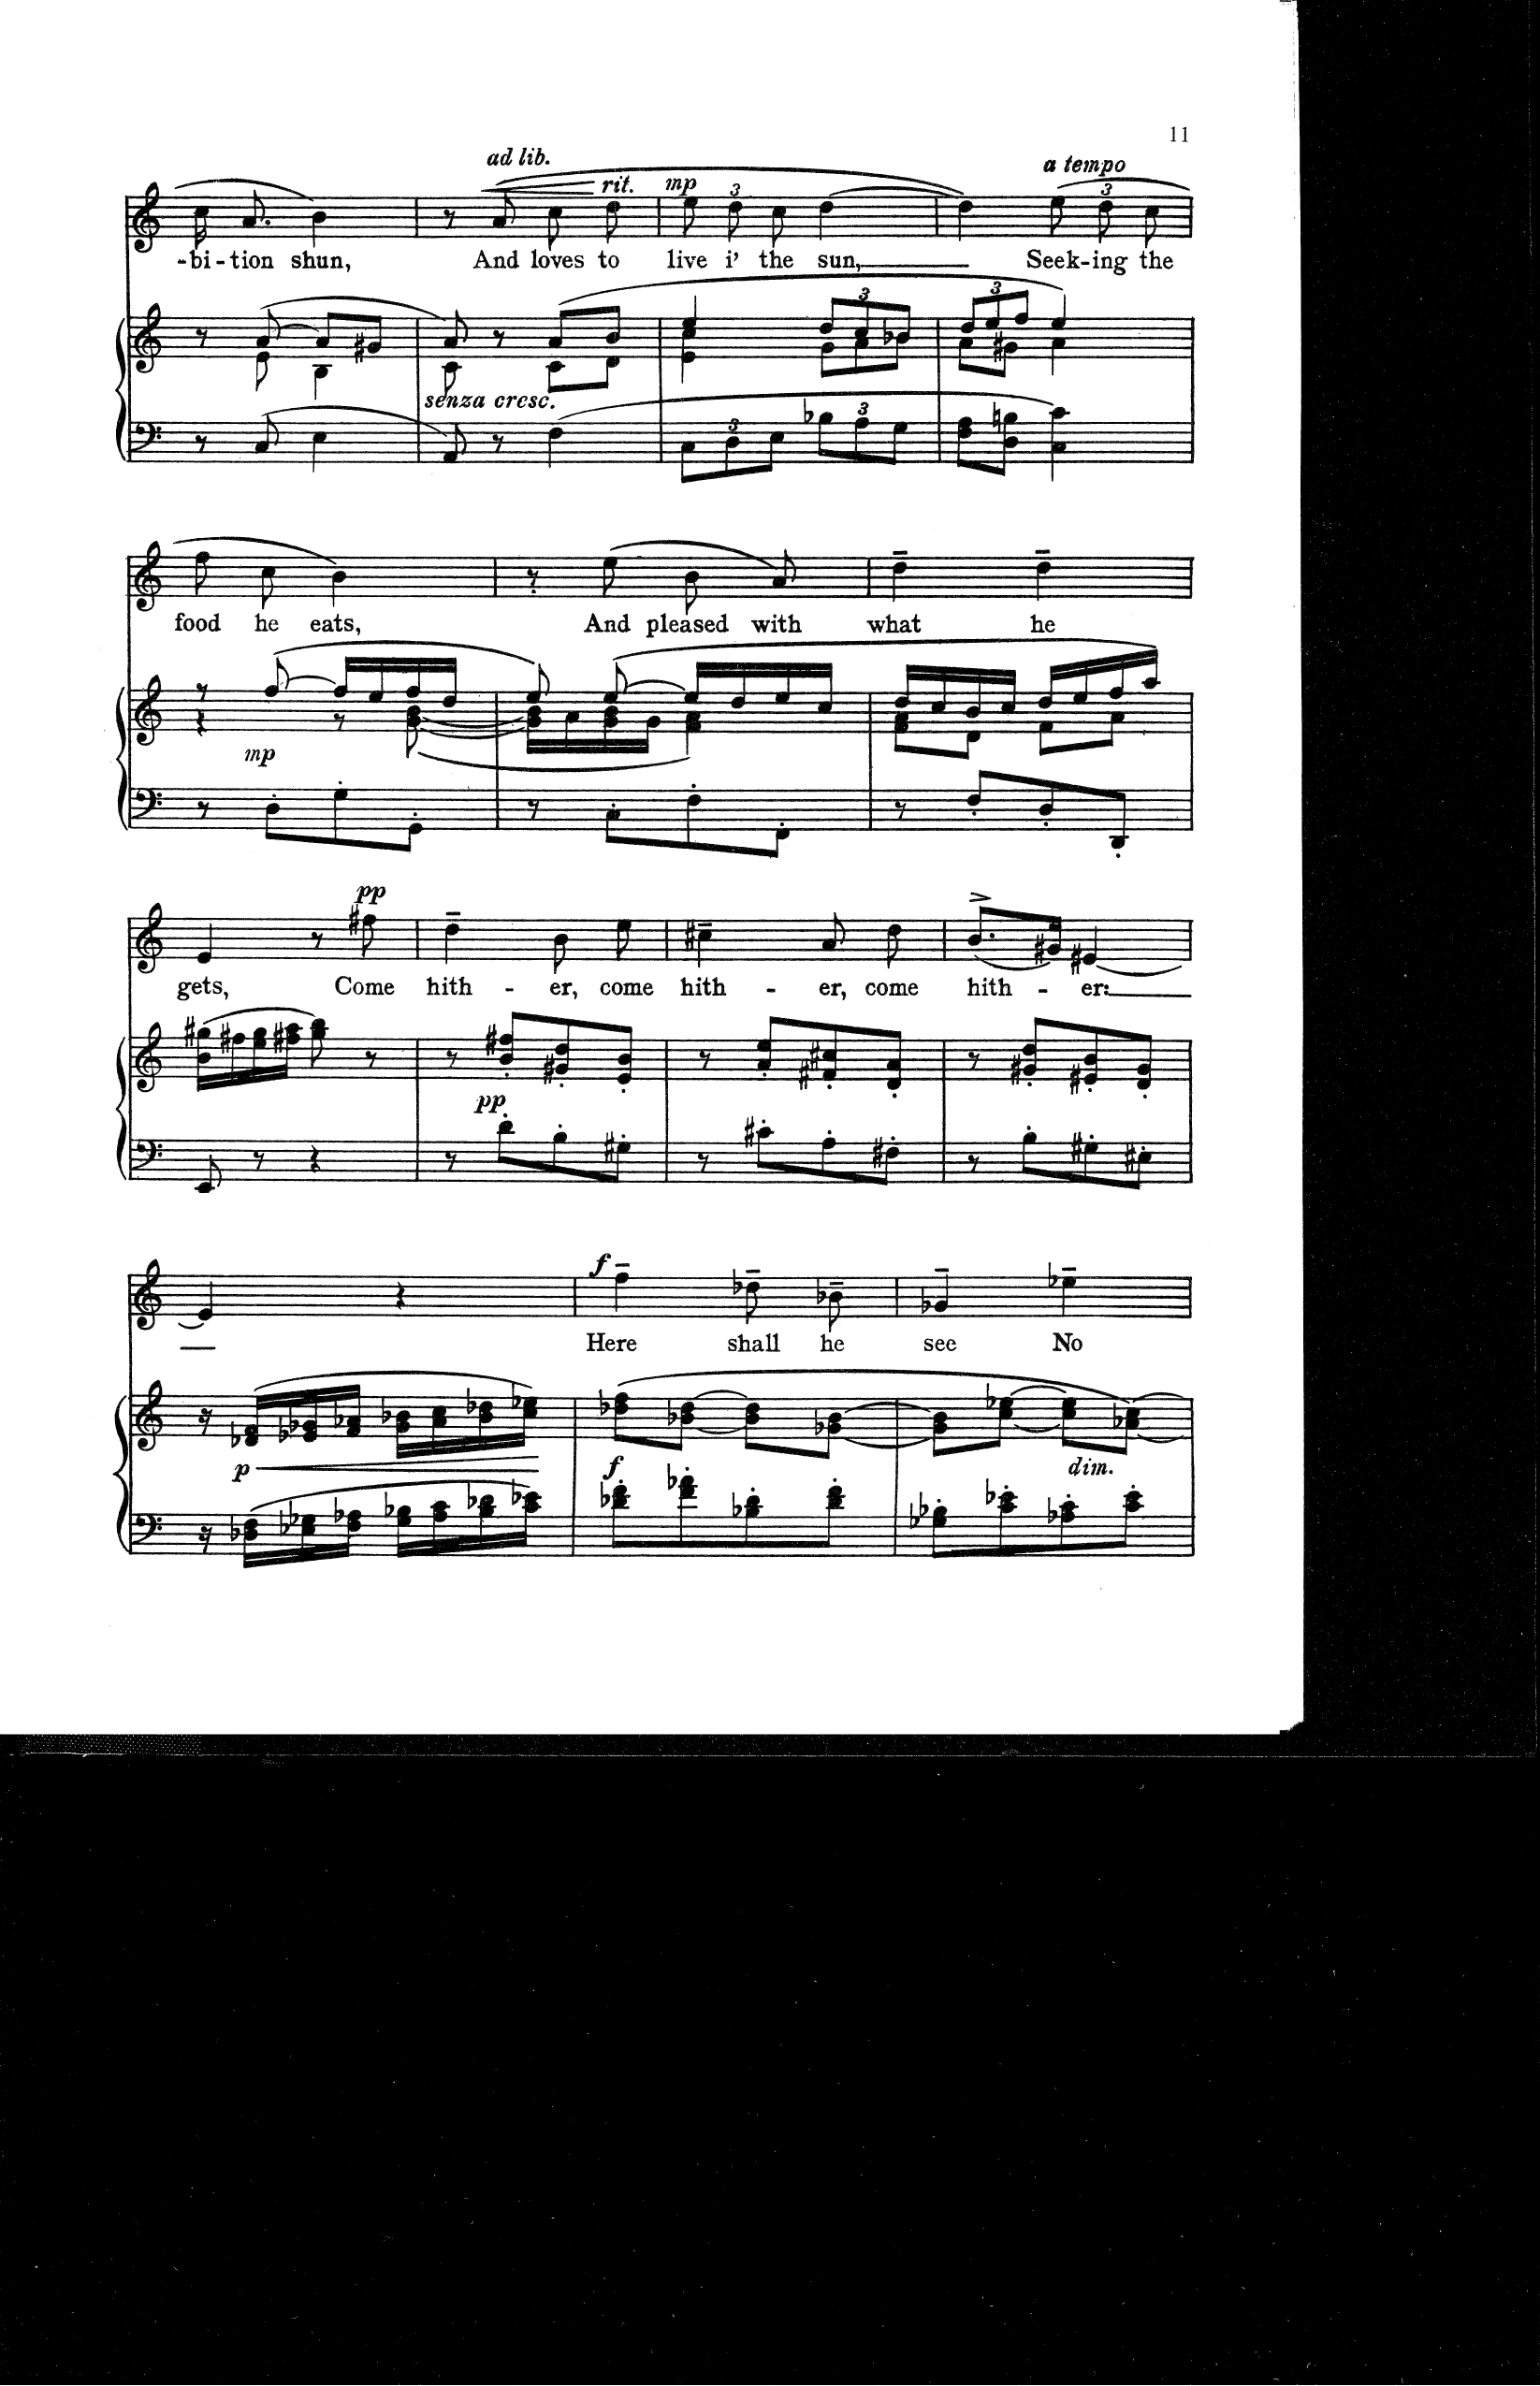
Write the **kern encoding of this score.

**kern	**kern	**dynam	**kern	**text	**dynam
*part2	*part2	*part2	*part1	*part1	*part1
*staff3	*staff2	*staff2/3	*staff1	*staff1	*staff1
*I"Piano	*	*	*I"Voice	*	*
*I'Pno	*	*	*	*	*
*clefF4	*clefG2	*	*clefG2	*	*
*k[]	*k[]	*	*k[]	*	*
*M2/4	*M2/4	*	*M2/4	*	*
=29	=29	=29	=29	=29	=29
*	*^	*	*	*	*
8r	8r	8ryy	.	16cc\	-bi-	.
.	.	.	.	8.a/	-tion	.
8C/	([8a/	8e\	.	.	.	.
4E\	8a/L]	4B\	.	4b\	shun,	.
.	8g#X/J	.	.	.	.	.
=30	=30	=30	=30	=30	=30	=30
8AA/	8a/)	8c\	.	8r	.	.
!	!	!	!	!LO:TX:a:i:t=ad lib.	!	!
!	!	!	!	!	!	!LO:HP:b
8r	8r	8ryy	.	(8a/	And	<
!	!LO:TX:b:i:t=senza cresc.	!	!	!	!	!
4F\	(8a/L	8c\L	.	8cc\	loves	.
!	!	!	!	!LO:TX:a:Bi:t=rit.	!	!
.	8b/J	8d\J	.	8dd\	to	[
=31	=31	=31	=31	=31	=31	=31
*	*	*	*	*Xbrackettup	*	*
!	!	!	!	!	!	!LO:DY:a
12C\L	4ee/	4e\ 4cc\	.	12ee\	live	mp
12D\	.	.	.	12dd\	i'	.
12E\J	.	.	.	12cc\	the	.
*	*Xbrackettup	*Xtuplet	*	*	*	*
12B-X\L	12dd/L	12g\L	.	[4dd\	sun,	.
12A\	12cc/	12a\	.	.	.	.
12G\J	12b-X/J	12b-\J	.	.	.	.
=32	=32	=32	=32	=32	=32	=32
*	*tuplet	*	*	*	*	*
8F\ 8A\L	12dd/L	8a\L	.	4dd\])	.	.
.	12ee/	.	.	.	.	.
8D\ 8Bn\J	.	8g#X\J	.	.	.	.
.	12ff/J	.	.	.	.	.
!	!	!	!	!LO:TX:a:i:t=a tempo	!	!
4C\ 4c\	4ee/)	4a\	.	(12ee\	Seek-	.
.	.	.	.	12dd\	-ing	.
.	.	.	.	12cc\	the	.
=33	=33	=33	=33	=33	=33	=33
8r	8r	4r	.	8ff\	food	.
!	!	!	!LO:DY:b	!	!	!
8D'\L	([8ff/	.	mp	8cc\	he	.
8G'\	16ff/LL]	8r	.	4b\)	eats,	.
.	16ee/	.	.	.	.	.
8GG'\J	16ff/	([8g\ [8b\	.	.	.	.
.	16dd/JJ	.	.	.	.	.
=34	=34	=34	=34	=34	=34	=34
8r	8ee/)	16g\] 16b\]LL	.	8r	.	.
.	.	16a\	.	.	.	.
8C'\L	([8ee/	16g\ 16b\	.	(8ee\	And	.
.	.	16g\JJ	.	.	.	.
8F'\	16ee/LL]	4f\ 4a\)	.	8b\	pleased	.
.	16dd/	.	.	.	.	.
8FF'\J	16ee/	.	.	8a/)	with	.
.	16cc/JJ	.	.	.	.	.
=35	=35	=35	=35	=35	=35	=35
8r	16dd/LL	8f\ 8a\L	.	4dd~\	what	.
.	16cc/	.	.	.	.	.
8F'/L	16b/	8d\J	.	.	.	.
.	16cc/JJ	.	.	.	.	.
8D'/	16dd/LL	8f\L	.	4dd~\	he	.
.	16ee/	.	.	.	.	.
8DD/J	16ff/	8a\J	.	.	.	.
.	16aa/JJ)	.	.	.	.	.
*	*v	*v	*	*	*	*
=36	=36	=36	=36	=36	=36
8EE/	(16b\ 16gg#X\LL	.	4e/	gets,	.
.	16ff#X\	.	.	.	.
8r	16ee\ 16gg#\	.	.	.	.
.	16ff#X\ 16aa\JJ	.	.	.	.
4r	8gg#\ 8bb\)	.	8r	.	.
!	!	!	!	!	!LO:DY:a
.	8r	.	8ff#X\	Come	pp
=37	=37	=37	=37	=37	=37
8r	8r	.	4dd~\	hith-	.
!	!	!LO:DY:b	!	!	!
8d'\L	8b/' 8ff#X/'L	pp	.	.	.
8B'\	8g#X/' 8dd/'	.	8b\	-her,	.
8G#X'\J	8e/' 8b/'J	.	8ee\	come	.
=38	=38	=38	=38	=38	=38
8r	8r	.	4cc#X~\	hith-	.
8c#X'\L	8a/' 8ee/'L	.	.	.	.
8A'\	8f#X/' 8cc#X/'	.	8a/	-her,	.
8F#X'\J	8d/' 8a/'J	.	8dd\	come	.
=39	=39	=39	=39	=39	=39
8r	8r	.	(8.b^>/L	hith-	.
8B'\L	8g#X/' 8dd/'L	.	.	.	.
.	.	.	16g#X/Jk)	.	.
8G#X'\	8e#X/' 8b/'	.	[4e#X/	-er:	.
8E#X'\J	8d/' 8g#/'J	.	.	.	.
=40	=40	=40	=40	=40	=40
16r	16r	.	4e#/]	.	.
!	!	!LO:HP:b	!	!	!
!	!	!LO:DY:n=1:b	!	!	!
16D-X\ 16F\LL	(16d-X/ 16f/LL	< p	.	.	.
16E-X\ 16G-X\	16e-X/ 16g-X/	.	.	.	.
16F\ 16A-X\JJ	16f/ 16a-X/JJ	.	.	.	.
16G-\ 16B-X\LL	16g-\ 16b-X\LL	.	4r	.	.
16A-\ 16c\	16a-\ 16cc\	.	.	.	.
16B-\ 16d-X\	16b-\ 16dd-X\	.	.	.	.
16c\ 16e-X\JJ	16cc\ 16ee-X\JJ)	.	.	.	.
.	.	[	.	.	.
=41	=41	=41	=41	=41	=41
!	!	!LO:DY:b	!	!	!LO:DY:a
8d-X\' 8f\'L	(8dd-X\ 8ff\L	f	4ff~\	Here	f
8f\' 8a-X\'J	[8b-X\ [8dd-\J	.	.	.	.
8B-X\' 8d-\'L	8b-\] 8dd-\]L	.	8dd-X~\	shall	.
8d-\' 8f\'J	[8g-X\ [8b-\J	.	8b-X~\	he	.
=42	=42	=42	=42	=42	=42
8G-X\' 8B-X\'L	8g-\] 8b-\]L	.	4g-X~/	see	.
8c\' 8e-X\'J	[8cc\ [8ee-X\J	.	.	.	.
!	!LO:TX:b:i:t=dim.	!	!	!	!
8A-X\' 8c\'L	8cc\] 8ee-\]L	.	4ee-X~\	No	.
8c\' 8e-\'J	[8a-X\ [8cc\J)	.	.	.	.
=	=	=	=	=	=
*-	*-	*-	*-	*-	*-
